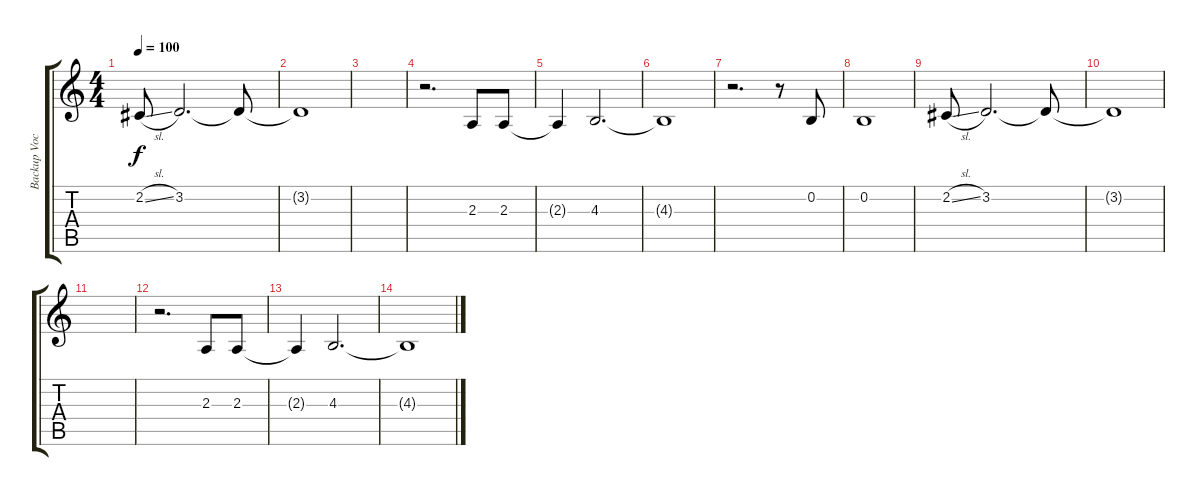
\track ("Backup Vocal" "Backup Voc") {instrument pad4choir}
\staff {score tabs}
\tuning (E4 B3 G3 D3 A2 E2) {hide}
\ts (4 4)
\tempo 100
\clef g2
\ks c
2.2{sl}.8{dy f} 3.2.2{d} 3.2{t}.8 |
3.2{t}.1 |
|
r.2{d} 2.3.8 2.3.8 |
2.3{t}.4 4.3.2{d} |
4.3{t}.1 |
r.2{d} r.8 0.2.8 |
0.2.1 |
2.2{sl}.8 3.2.2{d} 3.2{t}.8 |
3.2{t}.1 |
|
r.2{d} 2.3.8 2.3.8 |
2.3{t}.4 4.3.2{d} |
4.3{t}.1
